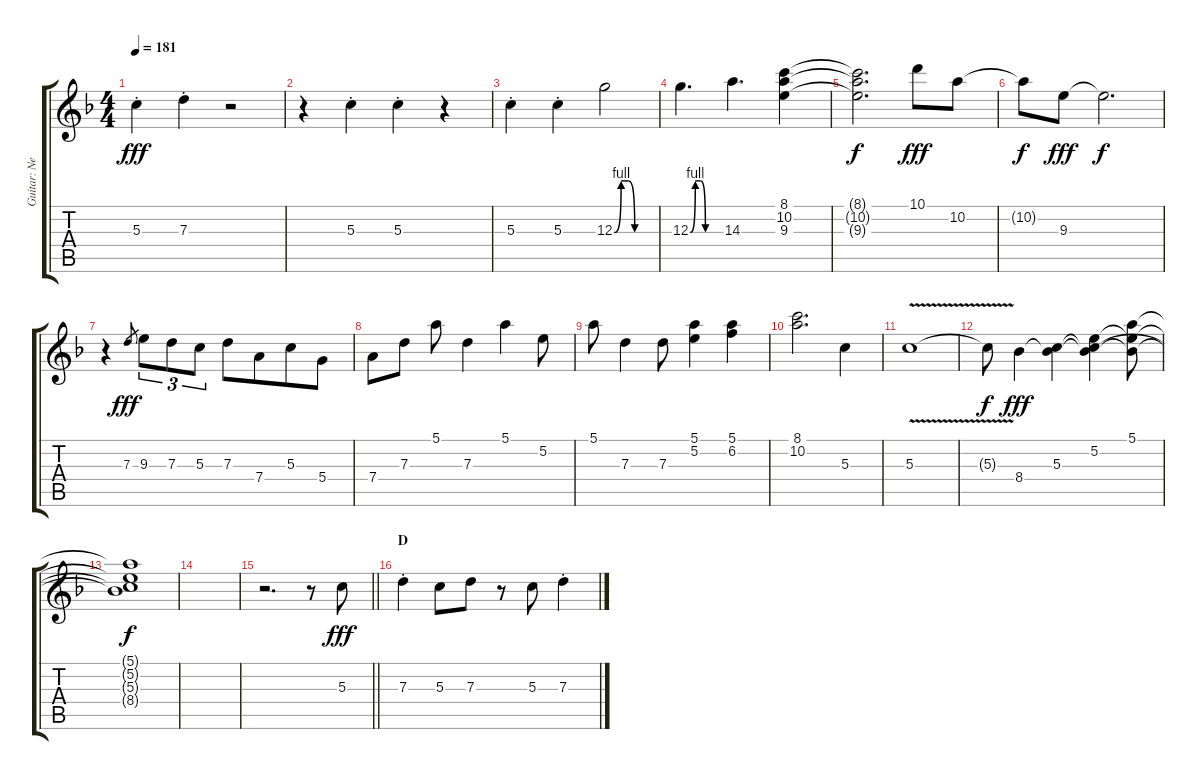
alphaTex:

\track ("Guitar: Neil" "Guitar: Ne") {instrument electricguitarclean}
\staff {score tabs}
\tuning (E4 B3 G3 D3 A2 E2) {hide}
\ts (4 4)
\tempo 181
\clef g2
\ks f
5.3{st}.4{dy fff} 7.3{st}.4 r.2 |
r.4 5.3{st}.4 5.3{st}.4 r.4 |
5.3{st}.4 5.3{st}.4 12.3{be (custom 0 0 10 4 20 4 30 0 60 0)}.2 |
12.3{be (custom 0 0 10 4 20 4 30 0 60 0)}.4{d} 14.3.4{d} (8.1 10.2 9.3).4 |
(8.1{t} 10.2{t} 9.3{t}).2{d dy f} 10.1.8{dy fff} 10.2.8 |
10.2{t}.8{dy f} 9.3.8{dy fff} 9.3{t}.2{d dy f} |
r.4 7.3.8{gr dy fff} 9.3.8{tu (3 2)} 7.3.8{tu (3 2)} 5.3.8{tu (3 2)} 7.3.8 7.4.8{beam merge} 5.3.8 5.4.8 |
7.4.8 7.3.8 5.1.8 7.3.4 5.1.4 5.2.8 |
5.1.8 7.3.4 7.3.8 (5.1 5.2).4 (5.1 6.2).4 |
(8.1 10.2).2{d} 5.3.4 |
5.3{v}.1 |
5.3{t}.8{dy f} 8.4.4{dy fff} (5.3 8.4{t}).4 (5.2 5.3{t} 8.4{t}).4 (5.1 5.2{t} 8.4{t}).8 |
(5.1{t} 5.2{t} 5.3{t} 8.4{t}).1{dy f} |
|
\barLineRight lightlight
r.2{d} r.8 5.3.8{dy fff} |
\section ("" "D")
7.3{st}.4 5.3.8 7.3.8 r.8 5.3.8 7.3{st}.4
